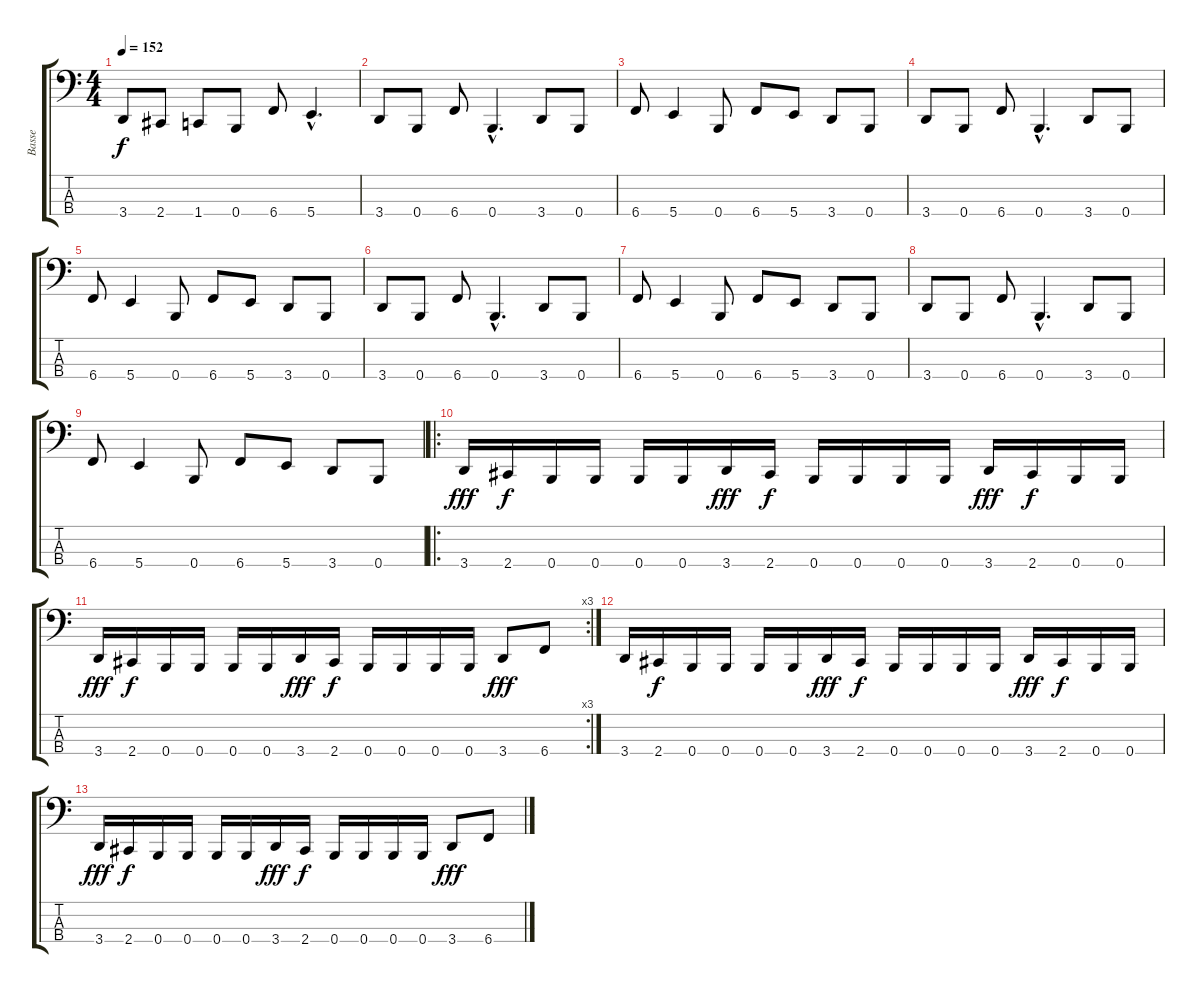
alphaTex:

\track ("Basse" "Basse") {instrument slapbass1}
\staff {score tabs}
\tuning (E2 B1 Gb1 B0) {hide}
\ts (4 4)
\tempo 152
\clef f4
\ks c
3.4.8{dy f} 2.4.8 1.4.8 0.4.8 6.4.8 5.4{hac}.4{d} |
3.4.8 0.4.8 6.4.8 0.4{hac}.4{d} 3.4.8 0.4.8 |
6.4.8 5.4.4 0.4.8 6.4.8 5.4.8 3.4.8 0.4.8 |
3.4.8 0.4.8 6.4.8 0.4{hac}.4{d} 3.4.8 0.4.8 |
6.4.8 5.4.4 0.4.8 6.4.8 5.4.8 3.4.8 0.4.8 |
3.4.8 0.4.8 6.4.8 0.4{hac}.4{d} 3.4.8 0.4.8 |
6.4.8 5.4.4 0.4.8 6.4.8 5.4.8 3.4.8 0.4.8 |
3.4.8 0.4.8 6.4.8 0.4{hac}.4{d} 3.4.8 0.4.8 |
6.4.8 5.4.4 0.4.8 6.4.8 5.4.8 3.4.8 0.4.8 |
\ro
3.4.16{dy fff volume 7 instrument electricbasspick} 2.4.16{dy f} 0.4.16 0.4.16 0.4.16 0.4.16 3.4.16{dy fff} 2.4.16{dy f} 0.4.16 0.4.16 0.4.16 0.4.16 3.4.16{dy fff} 2.4.16{dy f} 0.4.16 0.4.16 |
\rc 3
3.4.16{dy fff} 2.4.16{dy f} 0.4.16 0.4.16 0.4.16 0.4.16 3.4.16{dy fff} 2.4.16{dy f} 0.4.16 0.4.16 0.4.16 0.4.16 3.4.8{dy fff} 6.4.8 |
3.4.16 2.4.16{dy f} 0.4.16 0.4.16 0.4.16 0.4.16 3.4.16{dy fff} 2.4.16{dy f} 0.4.16 0.4.16 0.4.16 0.4.16 3.4.16{dy fff} 2.4.16{dy f} 0.4.16 0.4.16 |
3.4.16{dy fff} 2.4.16{dy f} 0.4.16 0.4.16 0.4.16 0.4.16 3.4.16{dy fff} 2.4.16{dy f} 0.4.16 0.4.16 0.4.16 0.4.16 3.4.8{dy fff} 6.4.8
